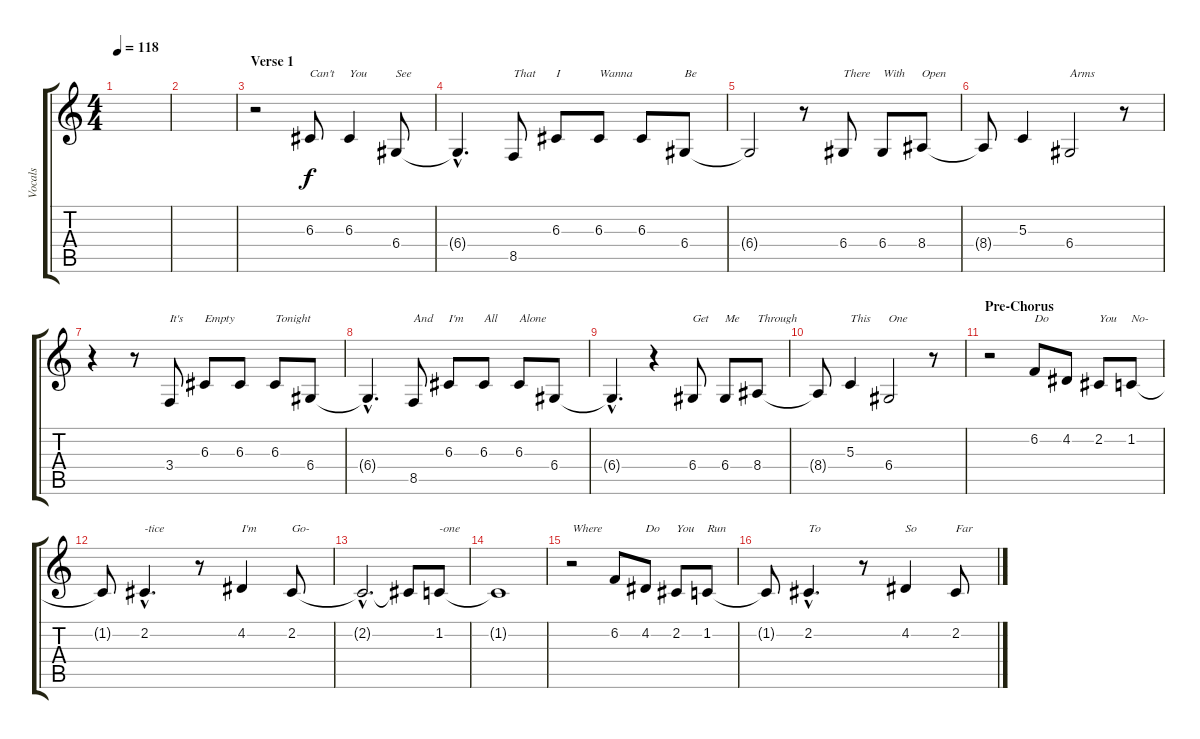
\track ("Vocals" "Vocals") {instrument sopranosax}
\staff {score tabs}
\tuning (E4 B3 G3 D3 A2 E2) {hide}
\ts (4 4)
\tempo 118
\clef g2
\ks c
|
|
\section ("" "Verse 1")
r.2 6.3.8{txt "Can't"} 6.3.4{txt "You"} 6.4.8{txt "See"} |
6.4{hac t}.4{d} 8.5.8{txt "That"} 6.3.8{txt "I"} 6.3.8{txt "Wanna"} 6.3.8 6.4.8{txt "Be"} |
6.4{t}.2 r.8 6.4.8{txt "There"} 6.4.8{txt "With"} 8.4.8{txt "Open"} |
8.4{t}.8 5.3.4 6.4.2{txt "Arms"} r.8 |
r.4 r.8 3.4.8{txt "It's"} 6.3.8{txt "Empty"} 6.3.8 6.3.8{txt "Tonight"} 6.4.8 |
6.4{hac t}.4{d} 8.5.8{txt "And"} 6.3.8{txt "I'm"} 6.3.8{txt "All"} 6.3.8{txt "Alone"} 6.4.8 |
6.4{hac t}.4{d} r.4 6.4.8{txt "Get"} 6.4.8{txt "Me"} 8.4.8{txt "Through"} |
8.4{t}.8 5.3.4{txt "This"} 6.4.2{txt "One"} r.8 |
\section ("" "Pre-Chorus")
r.2 6.2.8{txt "Do"} 4.2.8 2.2.8{txt "You"} 1.2.8{txt "No-"} |
1.2{t}.8 2.2{hac}.4{d txt "-tice"} r.8 4.2.4{txt "I'm"} 2.2.8{txt "Go-"} |
2.2{hac t}.2{d} 2.2{t}.8 1.2.8{txt "-one"} |
1.2{t}.1 |
r.2{txt "Where"} 6.2.8 4.2.8{txt "Do"} 2.2.8{txt "You"} 1.2.8{txt "Run"} |
1.2{t}.8 2.2{hac}.4{d txt "To"} r.8 4.2.4{txt "So"} 2.2.8{txt "Far"}
